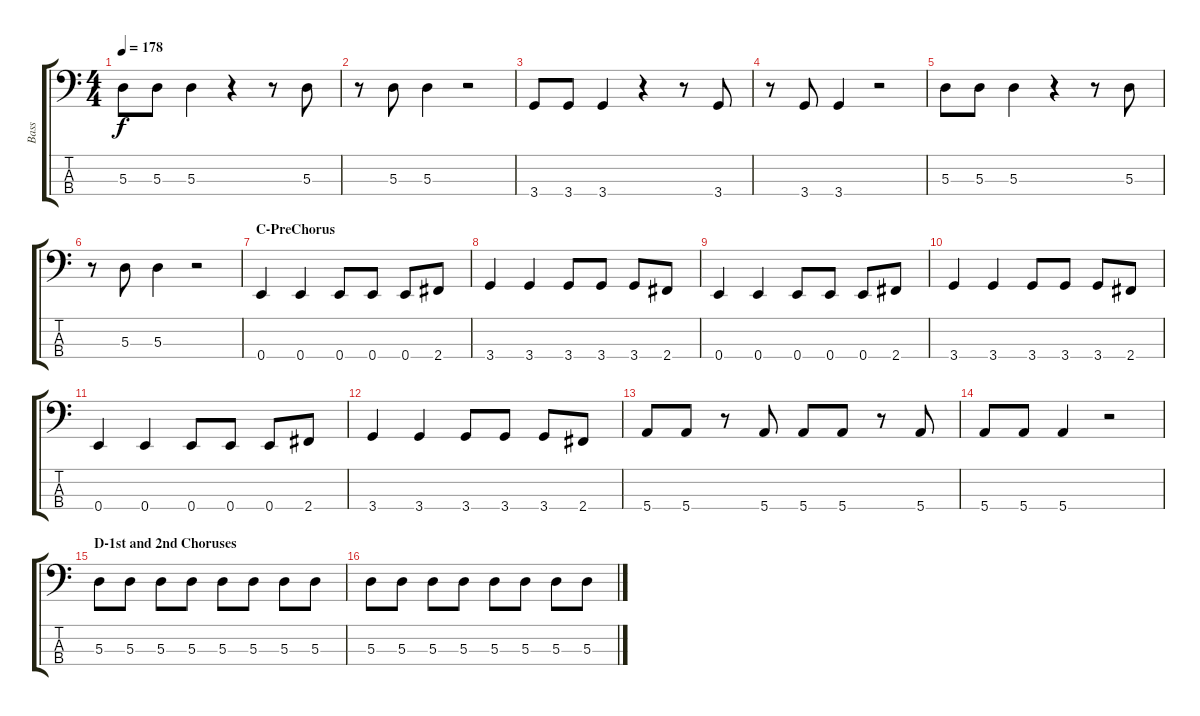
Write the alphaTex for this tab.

\track ("Bass" "Bass") {instrument electricbassfinger}
\staff {score tabs}
\tuning (G2 D2 A1 E1) {hide}
\ts (4 4)
\tempo 178
\clef f4
\ks c
5.3.8{dy f} 5.3.8 5.3.4 r.4 r.8 5.3.8 |
r.8 5.3.8 5.3.4 r.2 |
3.4.8 3.4.8 3.4.4 r.4 r.8 3.4.8 |
r.8 3.4.8 3.4.4 r.2 |
5.3.8 5.3.8 5.3.4 r.4 r.8 5.3.8 |
r.8 5.3.8 5.3.4 r.2 |
\section ("" "C-PreChorus")
0.4.4 0.4.4 0.4.8 0.4.8 0.4.8 2.4.8 |
3.4.4 3.4.4 3.4.8 3.4.8 3.4.8 2.4.8 |
0.4.4 0.4.4 0.4.8 0.4.8 0.4.8 2.4.8 |
3.4.4 3.4.4 3.4.8 3.4.8 3.4.8 2.4.8 |
0.4.4 0.4.4 0.4.8 0.4.8 0.4.8 2.4.8 |
3.4.4 3.4.4 3.4.8 3.4.8 3.4.8 2.4.8 |
5.4.8 5.4.8 r.8 5.4.8 5.4.8 5.4.8 r.8 5.4.8 |
5.4.8 5.4.8 5.4.4 r.2 |
\section ("" "D-1st and 2nd Choruses")
5.3.8 5.3.8 5.3.8 5.3.8 5.3.8 5.3.8 5.3.8 5.3.8 |
5.3.8 5.3.8 5.3.8 5.3.8 5.3.8 5.3.8 5.3.8 5.3.8
